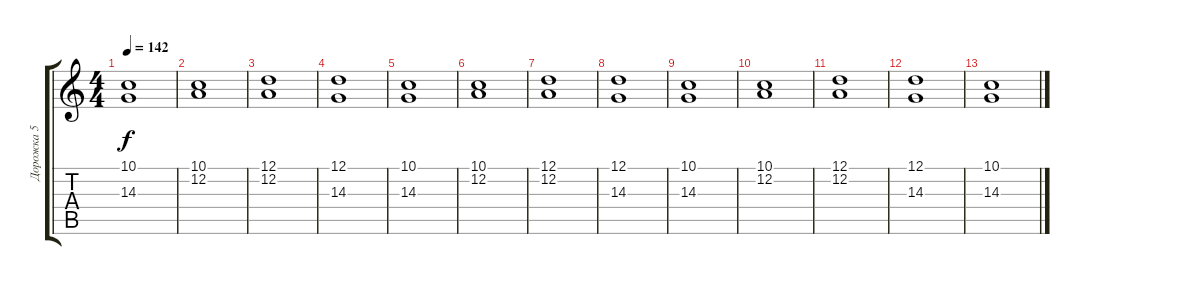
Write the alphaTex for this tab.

\track ("Дорожка 5" "Дорожка 5") {instrument choiraahs}
\staff {score tabs}
\tuning (D4 A3 F3 C3 G2 D2) {hide}
\ts (4 4)
\tempo 142
\clef g2
\ks c
(10.1 14.3).1{dy f} |
(10.1 12.2).1 |
(12.1 12.2).1 |
(12.1 14.3).1 |
(10.1 14.3).1 |
(10.1 12.2).1 |
(12.1 12.2).1 |
(12.1 14.3).1 |
(10.1 14.3).1 |
(10.1 12.2).1 |
(12.1 12.2).1 |
(12.1 14.3).1 |
(10.1 14.3).1
